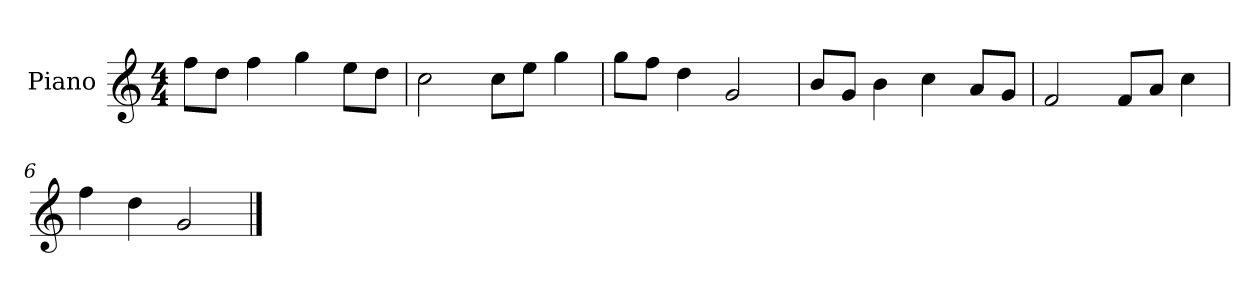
**kern
*part1
*staff1
*I"Piano
*I'P-no
*clefG2
*k[]
*M4/4
*MM90
=1
8ff\L
8dd\J
4ff\
4gg\
8ee\L
8dd\J
=2
2cc\
8cc\L
8ee\J
4gg\
=3
8gg\L
8ff\J
4dd\
2g/
=4
8b/L
8g/J
4b\
4cc\
8a/L
8g/J
=5
2f/
8f/L
8a/J
4cc\
=6
4ff\
4dd\
2g/
==
*-
